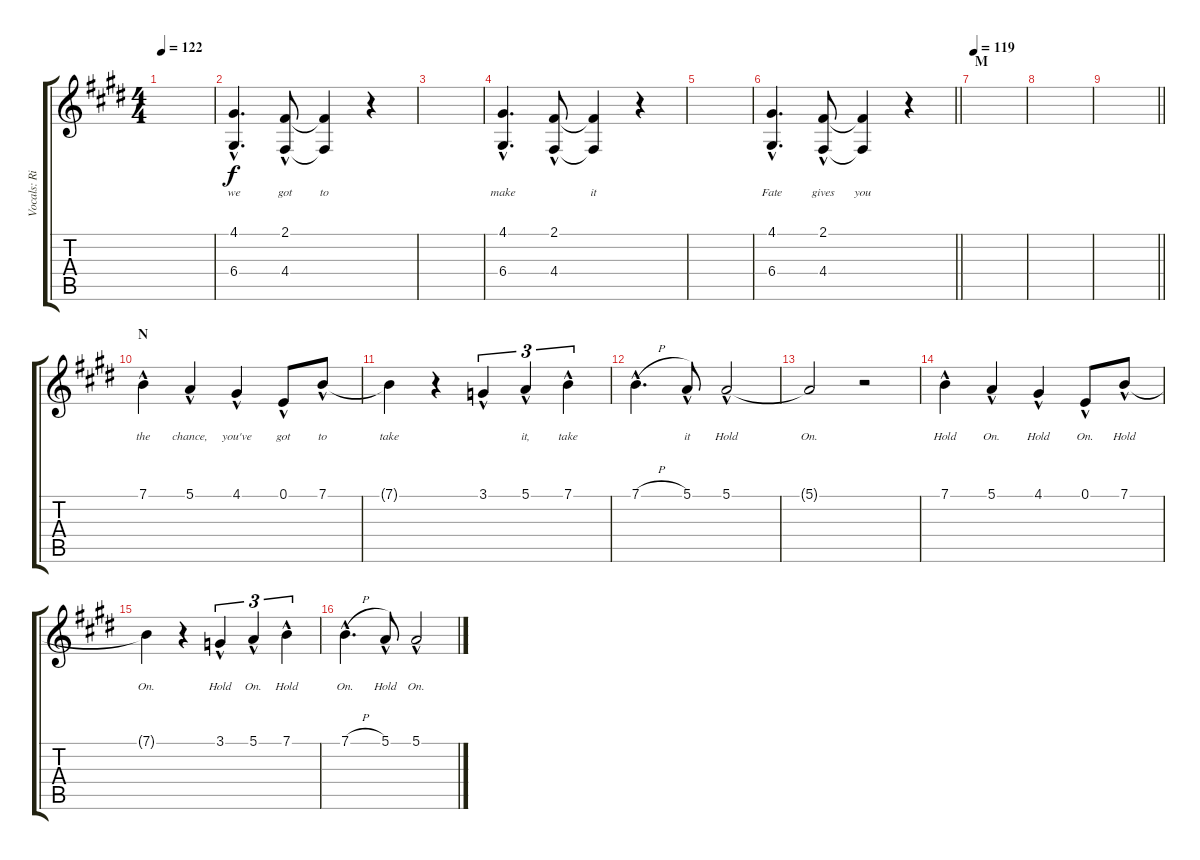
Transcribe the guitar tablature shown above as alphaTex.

\track ("Vocals: Rik" "Vocals: Ri") {instrument lead2sawtooth}
\staff {score tabs}
\tuning (E4 B3 G3 D3 A2 E2) {hide}
\ts (4 4)
\tempo 122
\clef g2
\ks e
|
(4.1{hac} 6.4{hac}).4{d lyrics (0 "we") lyrics (1 "") lyrics (2 "") lyrics (3 "") lyrics (4 "")} (2.1{hac} 4.4{hac}).8{lyrics (0 "got") lyrics (1 "") lyrics (2 "") lyrics (3 "") lyrics (4 "")} (2.1{t} 4.4{t}).4{lyrics (0 "to") lyrics (1 "") lyrics (2 "") lyrics (3 "") lyrics (4 "")} r.4 |
|
(4.1{hac} 6.4{hac}).4{d lyrics (0 "make") lyrics (1 "") lyrics (2 "") lyrics (3 "") lyrics (4 "")} (2.1{hac} 4.4{hac}).8{lyrics (0 "") lyrics (1 "") lyrics (2 "") lyrics (3 "") lyrics (4 "")} (2.1{t} 4.4{t}).4{lyrics (0 "it") lyrics (1 "") lyrics (2 "") lyrics (3 "") lyrics (4 "")} r.4 |
|
\barLineRight lightlight
(4.1{hac} 6.4{hac}).4{d lyrics (0 "Fate") lyrics (1 "") lyrics (2 "") lyrics (3 "") lyrics (4 "")} (2.1{hac} 4.4{hac}).8{lyrics (0 "gives") lyrics (1 "") lyrics (2 "") lyrics (3 "") lyrics (4 "")} (2.1{t} 4.4{t}).4{lyrics (0 "you") lyrics (1 "") lyrics (2 "") lyrics (3 "") lyrics (4 "")} r.4 |
\section ("" "M")
\tempo 119
|
|
\barLineRight lightlight
|
\section ("" "N")
7.1{hac}.4{lyrics (0 "the") lyrics (1 "") lyrics (2 "") lyrics (3 "") lyrics (4 "")} 5.1{hac}.4{lyrics (0 "chance,") lyrics (1 "") lyrics (2 "") lyrics (3 "") lyrics (4 "")} 4.1{hac}.4{lyrics (0 "you've") lyrics (1 "") lyrics (2 "") lyrics (3 "") lyrics (4 "")} 0.1{hac}.8{lyrics (0 "got") lyrics (1 "") lyrics (2 "") lyrics (3 "") lyrics (4 "")} 7.1{hac}.8{lyrics (0 "to") lyrics (1 "") lyrics (2 "") lyrics (3 "") lyrics (4 "")} |
7.1{t}.4{lyrics (0 "take") lyrics (1 "") lyrics (2 "") lyrics (3 "") lyrics (4 "")} r.4 3.1{hac}.4{tu (3 2) lyrics (0 "") lyrics (1 "") lyrics (2 "") lyrics (3 "") lyrics (4 "")} 5.1{hac}.4{tu (3 2) lyrics (0 "it,") lyrics (1 "") lyrics (2 "") lyrics (3 "") lyrics (4 "")} 7.1{hac}.4{tu (3 2) lyrics (0 "take") lyrics (1 "") lyrics (2 "") lyrics (3 "") lyrics (4 "")} |
7.1{h hac}.4{d lyrics (0 "") lyrics (1 "") lyrics (2 "") lyrics (3 "") lyrics (4 "")} 5.1{hac}.8{lyrics (0 "it") lyrics (1 "") lyrics (2 "") lyrics (3 "") lyrics (4 "")} 5.1{hac}.2{lyrics (0 "Hold") lyrics (1 "") lyrics (2 "") lyrics (3 "") lyrics (4 "")} |
5.1{t}.2{lyrics (0 "On.") lyrics (1 "") lyrics (2 "") lyrics (3 "") lyrics (4 "")} r.2 |
7.1{hac}.4{lyrics (0 "Hold") lyrics (1 "") lyrics (2 "") lyrics (3 "") lyrics (4 "")} 5.1{hac}.4{lyrics (0 "On.") lyrics (1 "") lyrics (2 "") lyrics (3 "") lyrics (4 "")} 4.1{hac}.4{lyrics (0 "Hold") lyrics (1 "") lyrics (2 "") lyrics (3 "") lyrics (4 "")} 0.1{hac}.8{lyrics (0 "On.") lyrics (1 "") lyrics (2 "") lyrics (3 "") lyrics (4 "")} 7.1{hac}.8{lyrics (0 "Hold") lyrics (1 "") lyrics (2 "") lyrics (3 "") lyrics (4 "")} |
7.1{t}.4{lyrics (0 "On.") lyrics (1 "") lyrics (2 "") lyrics (3 "") lyrics (4 "")} r.4 3.1{hac}.4{tu (3 2) lyrics (0 "Hold") lyrics (1 "") lyrics (2 "") lyrics (3 "") lyrics (4 "")} 5.1{hac}.4{tu (3 2) lyrics (0 "On.") lyrics (1 "") lyrics (2 "") lyrics (3 "") lyrics (4 "")} 7.1{hac}.4{tu (3 2) lyrics (0 "Hold") lyrics (1 "") lyrics (2 "") lyrics (3 "") lyrics (4 "")} |
7.1{h hac}.4{d lyrics (0 "On.") lyrics (1 "") lyrics (2 "") lyrics (3 "") lyrics (4 "")} 5.1{hac}.8{lyrics (0 "Hold") lyrics (1 "") lyrics (2 "") lyrics (3 "") lyrics (4 "")} 5.1{hac}.2{lyrics (0 "On.") lyrics (1 "") lyrics (2 "") lyrics (3 "") lyrics (4 "")}
